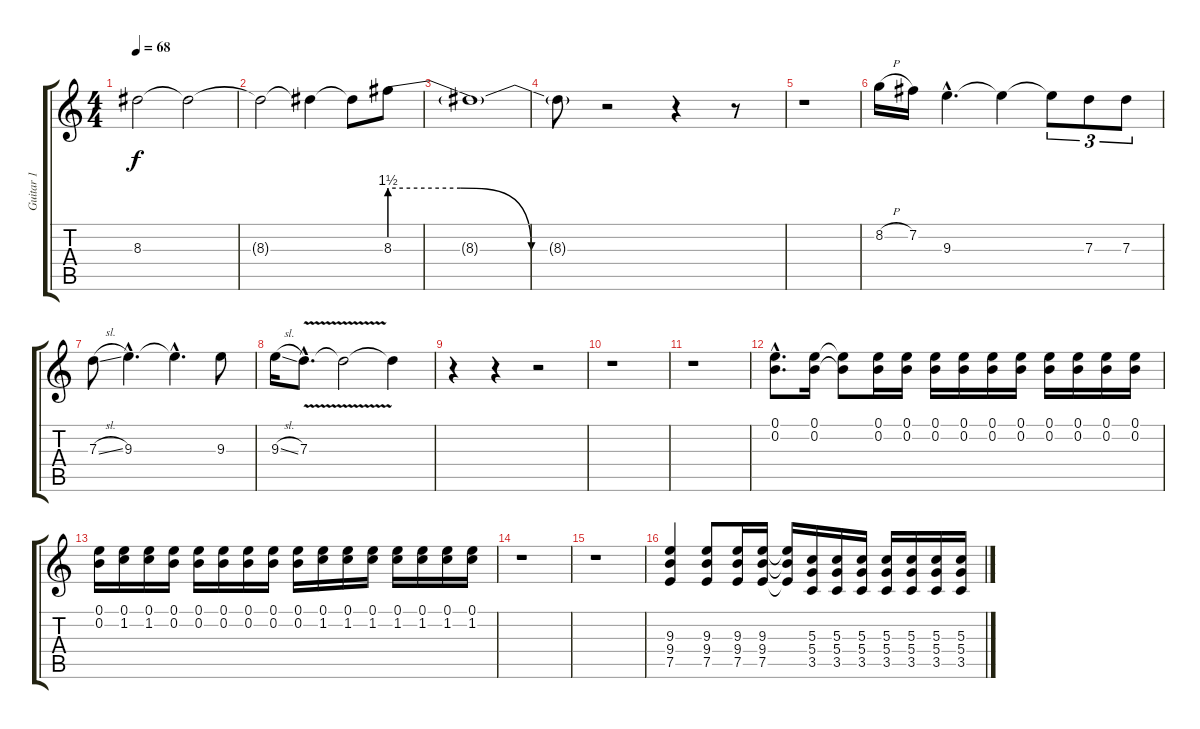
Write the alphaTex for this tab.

\track ("Guitar 1" "Guitar 1") {instrument overdrivenguitar}
\staff {score tabs}
\tuning (E4 B3 G3 D3 A2 E2) {hide}
\ts (4 4)
\tempo 68
\clef g2
\ks c
8.3{t}.2{dy f} 8.3{t}.2 |
8.3{t}.2 8.3{t}.4 8.3{t}.8 8.3{be (custom 0 6 20 6 40 0 60 0)}.8 |
8.3{t}.1 |
8.3{t}.8 r.2 r.4 r.8 |
r.1 |
8.2{h}.16 7.2.16 9.3{hac}.4{d} 9.3{t}.4 9.3{t}.8{tu (3 2)} 7.3.8{tu (3 2)} 7.3.8{tu (3 2)} |
7.3{sl}.8 9.3{hac}.4{d} 9.3{hac t}.4{d} 9.3.8 |
9.3{sl}.16 7.3{v hac}.8{d} 7.3{t}.2 7.3{t}.4 |
r.4 r.4 r.2 |
r.1 |
r.1 |
(0.1{hac} 0.2{hac}).8{d volume 15} (0.1 0.2).16 (0.1{t} 0.2{t}).8 (0.1 0.2).16 (0.1 0.2).16 (0.1 0.2).16 (0.1 0.2).16 (0.1 0.2).16 (0.1 0.2).16 (0.1 0.2).16 (0.1 0.2).16 (0.1 0.2).16 (0.1 0.2).16 |
(0.1 0.2).16 (0.1 1.2).16 (0.1 1.2).16 (0.1 0.2).16 (0.1 0.2).16 (0.1 0.2).16 (0.1 0.2).16 (0.1 0.2).16 (0.1 0.2).16 (0.1 1.2).16 (0.1 1.2).16 (0.1 1.2).16 (0.1 1.2).16 (0.1 1.2).16 (0.1 1.2).16 (0.1 1.2).16 |
r.1 |
r.1 |
(9.3 9.4 7.5).4 (9.3 9.4 7.5).8 (9.3 9.4 7.5).16 (9.3 9.4 7.5).16 (9.3{t} 9.4{t} 7.5{t}).16 (5.3 5.4 3.5).16 (5.3 5.4 3.5).16 (5.3 5.4 3.5).16 (5.3 5.4 3.5).16 (5.3 5.4 3.5).16 (5.3 5.4 3.5).16 (5.3 5.4 3.5).16
